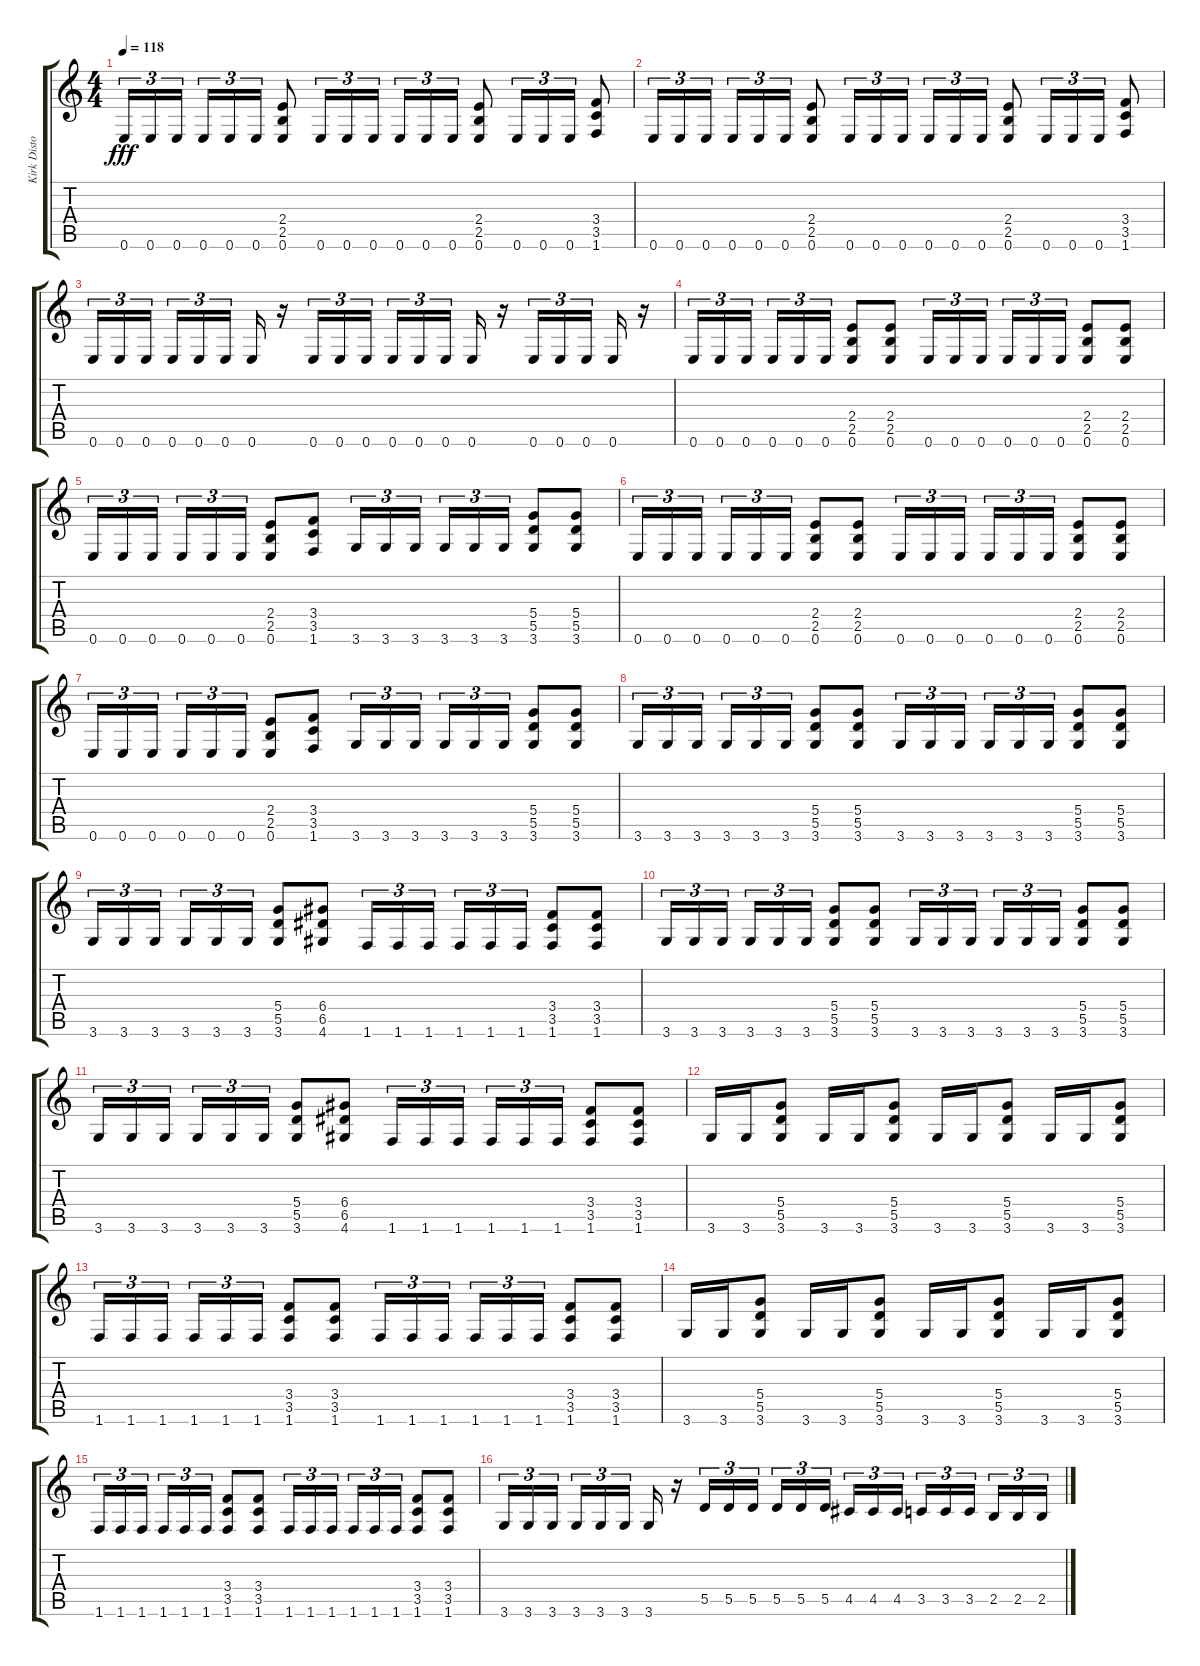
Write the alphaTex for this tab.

\track ("Kirk Distortion" "Kirk Disto") {instrument distortionguitar}
\staff {score tabs}
\tuning (E4 B3 G3 D3 A2 E2) {hide}
\ts (4 4)
\tempo 118
\clef g2
\ks c
0.6.16{tu (3 2) dy fff} 0.6.16{tu (3 2)} 0.6.16{tu (3 2)} 0.6.16{tu (3 2)} 0.6.16{tu (3 2)} 0.6.16{tu (3 2)} (2.4 2.5 0.6).8 0.6.16{tu (3 2)} 0.6.16{tu (3 2)} 0.6.16{tu (3 2)} 0.6.16{tu (3 2)} 0.6.16{tu (3 2)} 0.6.16{tu (3 2)} (2.4 2.5 0.6).8 0.6.16{tu (3 2)} 0.6.16{tu (3 2)} 0.6.16{tu (3 2)} (3.4 3.5 1.6).8 |
0.6.16{tu (3 2)} 0.6.16{tu (3 2)} 0.6.16{tu (3 2)} 0.6.16{tu (3 2)} 0.6.16{tu (3 2)} 0.6.16{tu (3 2)} (2.4 2.5 0.6).8 0.6.16{tu (3 2)} 0.6.16{tu (3 2)} 0.6.16{tu (3 2)} 0.6.16{tu (3 2)} 0.6.16{tu (3 2)} 0.6.16{tu (3 2)} (2.4 2.5 0.6).8 0.6.16{tu (3 2)} 0.6.16{tu (3 2)} 0.6.16{tu (3 2)} (3.4 3.5 1.6).8 |
0.6.16{tu (3 2)} 0.6.16{tu (3 2)} 0.6.16{tu (3 2)} 0.6.16{tu (3 2)} 0.6.16{tu (3 2)} 0.6.16{tu (3 2)} 0.6.16 r.16 0.6.16{tu (3 2)} 0.6.16{tu (3 2)} 0.6.16{tu (3 2)} 0.6.16{tu (3 2)} 0.6.16{tu (3 2)} 0.6.16{tu (3 2)} 0.6.16 r.16 0.6.16{tu (3 2)} 0.6.16{tu (3 2)} 0.6.16{tu (3 2)} 0.6.16 r.16 |
0.6.16{tu (3 2)} 0.6.16{tu (3 2)} 0.6.16{tu (3 2)} 0.6.16{tu (3 2)} 0.6.16{tu (3 2)} 0.6.16{tu (3 2)} (2.4 2.5 0.6).8 (2.4 2.5 0.6).8 0.6.16{tu (3 2)} 0.6.16{tu (3 2)} 0.6.16{tu (3 2)} 0.6.16{tu (3 2)} 0.6.16{tu (3 2)} 0.6.16{tu (3 2)} (2.4 2.5 0.6).8 (2.4 2.5 0.6).8 |
0.6.16{tu (3 2)} 0.6.16{tu (3 2)} 0.6.16{tu (3 2)} 0.6.16{tu (3 2)} 0.6.16{tu (3 2)} 0.6.16{tu (3 2)} (2.4 2.5 0.6).8 (3.4 3.5 1.6).8 3.6.16{tu (3 2)} 3.6.16{tu (3 2)} 3.6.16{tu (3 2)} 3.6.16{tu (3 2)} 3.6.16{tu (3 2)} 3.6.16{tu (3 2)} (5.4 5.5 3.6).8 (5.4 5.5 3.6).8 |
0.6.16{tu (3 2)} 0.6.16{tu (3 2)} 0.6.16{tu (3 2)} 0.6.16{tu (3 2)} 0.6.16{tu (3 2)} 0.6.16{tu (3 2)} (2.4 2.5 0.6).8 (2.4 2.5 0.6).8 0.6.16{tu (3 2)} 0.6.16{tu (3 2)} 0.6.16{tu (3 2)} 0.6.16{tu (3 2)} 0.6.16{tu (3 2)} 0.6.16{tu (3 2)} (2.4 2.5 0.6).8 (2.4 2.5 0.6).8 |
0.6.16{tu (3 2)} 0.6.16{tu (3 2)} 0.6.16{tu (3 2)} 0.6.16{tu (3 2)} 0.6.16{tu (3 2)} 0.6.16{tu (3 2)} (2.4 2.5 0.6).8 (3.4 3.5 1.6).8 3.6.16{tu (3 2)} 3.6.16{tu (3 2)} 3.6.16{tu (3 2)} 3.6.16{tu (3 2)} 3.6.16{tu (3 2)} 3.6.16{tu (3 2)} (5.4 5.5 3.6).8 (5.4 5.5 3.6).8 |
3.6.16{tu (3 2)} 3.6.16{tu (3 2)} 3.6.16{tu (3 2)} 3.6.16{tu (3 2)} 3.6.16{tu (3 2)} 3.6.16{tu (3 2)} (5.4 5.5 3.6).8 (5.4 5.5 3.6).8 3.6.16{tu (3 2)} 3.6.16{tu (3 2)} 3.6.16{tu (3 2)} 3.6.16{tu (3 2)} 3.6.16{tu (3 2)} 3.6.16{tu (3 2)} (5.4 5.5 3.6).8 (5.4 5.5 3.6).8 |
3.6.16{tu (3 2)} 3.6.16{tu (3 2)} 3.6.16{tu (3 2)} 3.6.16{tu (3 2)} 3.6.16{tu (3 2)} 3.6.16{tu (3 2)} (5.4 5.5 3.6).8 (6.4 6.5 4.6).8 1.6.16{tu (3 2)} 1.6.16{tu (3 2)} 1.6.16{tu (3 2)} 1.6.16{tu (3 2)} 1.6.16{tu (3 2)} 1.6.16{tu (3 2)} (3.4 3.5 1.6).8 (3.4 3.5 1.6).8 |
3.6.16{tu (3 2)} 3.6.16{tu (3 2)} 3.6.16{tu (3 2)} 3.6.16{tu (3 2)} 3.6.16{tu (3 2)} 3.6.16{tu (3 2)} (5.4 5.5 3.6).8 (5.4 5.5 3.6).8 3.6.16{tu (3 2)} 3.6.16{tu (3 2)} 3.6.16{tu (3 2)} 3.6.16{tu (3 2)} 3.6.16{tu (3 2)} 3.6.16{tu (3 2)} (5.4 5.5 3.6).8 (5.4 5.5 3.6).8 |
3.6.16{tu (3 2)} 3.6.16{tu (3 2)} 3.6.16{tu (3 2)} 3.6.16{tu (3 2)} 3.6.16{tu (3 2)} 3.6.16{tu (3 2)} (5.4 5.5 3.6).8 (6.4 6.5 4.6).8 1.6.16{tu (3 2)} 1.6.16{tu (3 2)} 1.6.16{tu (3 2)} 1.6.16{tu (3 2)} 1.6.16{tu (3 2)} 1.6.16{tu (3 2)} (3.4 3.5 1.6).8 (3.4 3.5 1.6).8 |
3.6.16 3.6.16 (5.4 5.5 3.6).8 3.6.16 3.6.16 (5.4 5.5 3.6).8 3.6.16 3.6.16 (5.4 5.5 3.6).8 3.6.16 3.6.16 (5.4 5.5 3.6).8 |
1.6.16{tu (3 2)} 1.6.16{tu (3 2)} 1.6.16{tu (3 2)} 1.6.16{tu (3 2)} 1.6.16{tu (3 2)} 1.6.16{tu (3 2)} (3.4 3.5 1.6).8 (3.4 3.5 1.6).8 1.6.16{tu (3 2)} 1.6.16{tu (3 2)} 1.6.16{tu (3 2)} 1.6.16{tu (3 2)} 1.6.16{tu (3 2)} 1.6.16{tu (3 2)} (3.4 3.5 1.6).8 (3.4 3.5 1.6).8 |
3.6.16 3.6.16 (5.4 5.5 3.6).8 3.6.16 3.6.16 (5.4 5.5 3.6).8 3.6.16 3.6.16 (5.4 5.5 3.6).8 3.6.16 3.6.16 (5.4 5.5 3.6).8 |
1.6.16{tu (3 2)} 1.6.16{tu (3 2)} 1.6.16{tu (3 2)} 1.6.16{tu (3 2)} 1.6.16{tu (3 2)} 1.6.16{tu (3 2)} (3.4 3.5 1.6).8 (3.4 3.5 1.6).8 1.6.16{tu (3 2)} 1.6.16{tu (3 2)} 1.6.16{tu (3 2)} 1.6.16{tu (3 2)} 1.6.16{tu (3 2)} 1.6.16{tu (3 2)} (3.4 3.5 1.6).8 (3.4 3.5 1.6).8 |
3.6.16{tu (3 2)} 3.6.16{tu (3 2)} 3.6.16{tu (3 2)} 3.6.16{tu (3 2)} 3.6.16{tu (3 2)} 3.6.16{tu (3 2)} 3.6.16 r.16 5.5.16{tu (3 2)} 5.5.16{tu (3 2)} 5.5.16{tu (3 2)} 5.5.16{tu (3 2)} 5.5.16{tu (3 2)} 5.5.16{tu (3 2)} 4.5.16{tu (3 2)} 4.5.16{tu (3 2)} 4.5.16{tu (3 2)} 3.5.16{tu (3 2)} 3.5.16{tu (3 2)} 3.5.16{tu (3 2)} 2.5.16{tu (3 2)} 2.5.16{tu (3 2)} 2.5.16{tu (3 2)}
